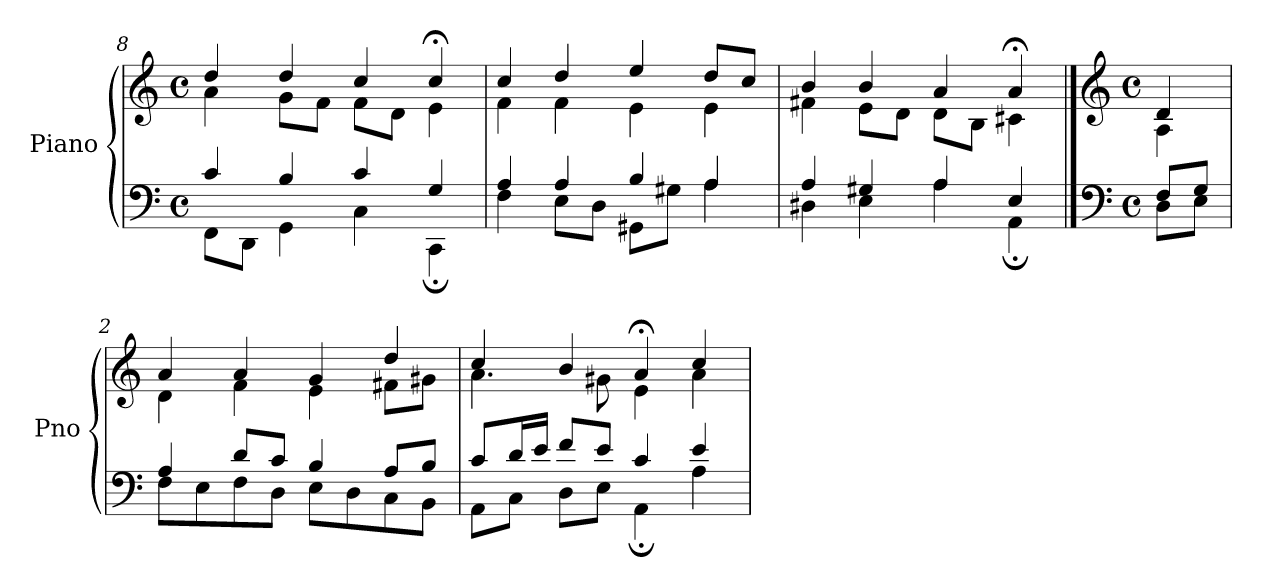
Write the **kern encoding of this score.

**kern	**kern
*part1	*part1
*staff2	*staff1
*I"Piano	*
*I'Pno	*
*clefF4	*clefG2
*k[]	*k[]
*M4/4	*M4/4
*met(c)	*met(c)
=8	=8
*^	*^
4c/	8FF\L	4dd/	4a\
.	8DD\J	.	.
4B/	4GG\	4dd/	8g\L
.	.	.	8f\J
4c/	4C\	4cc/	8f\L
.	.	.	8d\J
4G/	4CC;\	4cc;</	4e\
=9	=9	=9	=9
4A/	4F\	4cc/	4f\
4A/	8E\L	4dd/	4f\
.	8D\J	.	.
4B/	8GG#X\L	4ee/	4e\
.	8G#X\J	.	.
4A/	4A\	8dd/L	4e\
.	.	8cc/J	.
=10	=10	=10	=10
4A/	4D#X\	4b/	4f#X\
4G#X/	4E\	4b/	8e\L
.	.	.	8d\J
4A/	4A\	4a/	8d\L
.	.	.	8B\J
4E/	4AA;\	4a;</	4c#X\
==1	==1	==1	==1
*clefF4	*	*clefG2	*
*M4/4	*	*M4/4	*
*met(c)	*	*met(c)	*
8F/L	8D\L	4d/	4A\
8G/J	8E\J	.	.
=2	=2	=2	=2
4A/	8F\L	4a/	4d\
.	8E\	.	.
8d/L	8F\	4a/	4f\
8c/J	8D\J	.	.
4B/	8E\L	4g/	4e\
.	8D\	.	.
8A/L	8C\	4dd/	8f#X\L
8B/J	8BB\J	.	8g#X\J
=3	=3	=3	=3
8c/L	8AA\L	4cc/	4.a\
16d/L	8C\J	.	.
16e/JJ	.	.	.
8f/L	8D\L	4b/	.
8e/J	8E\J	.	8g#X\
4c/	4AA;\	4a;</	4e\
4e/	4A\	4cc/	4a\
*v	*v	*	*
*	*v	*v
=	=
*-	*-
